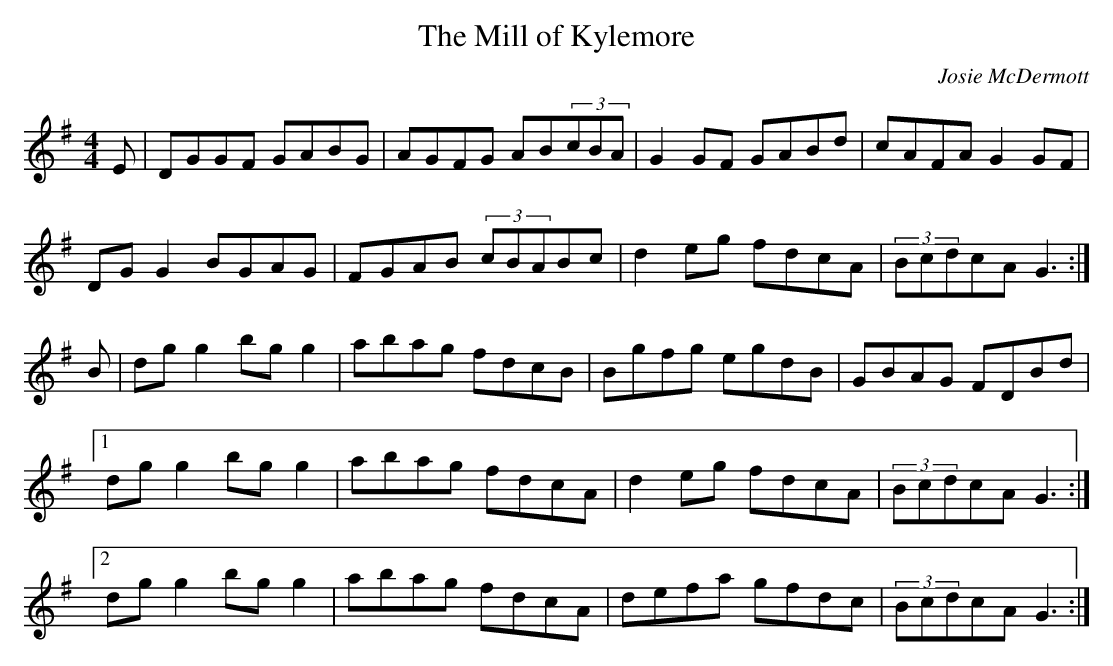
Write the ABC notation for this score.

X:1
T:The Mill of Kylemore
C:Josie McDermott
M:4/4
K:G
E|DGGF GABG|AGFG AB(3cBA|G2GF GABd|cAFA G2GF|
DGG2 BGAG|FGAB (3cBABc|d2eg fdcA|(3BcdcA G3:|
B|dgg2 bgg2|abag fdcB|Bgfg egdB|GBAG FDBd|
[1dgg2 bgg2|abag fdcA|d2eg fdcA|(3BcdcA G3:|
[2dgg2 bgg2|abag fdcA|defa gfdc|(3BcdcA G3:|
